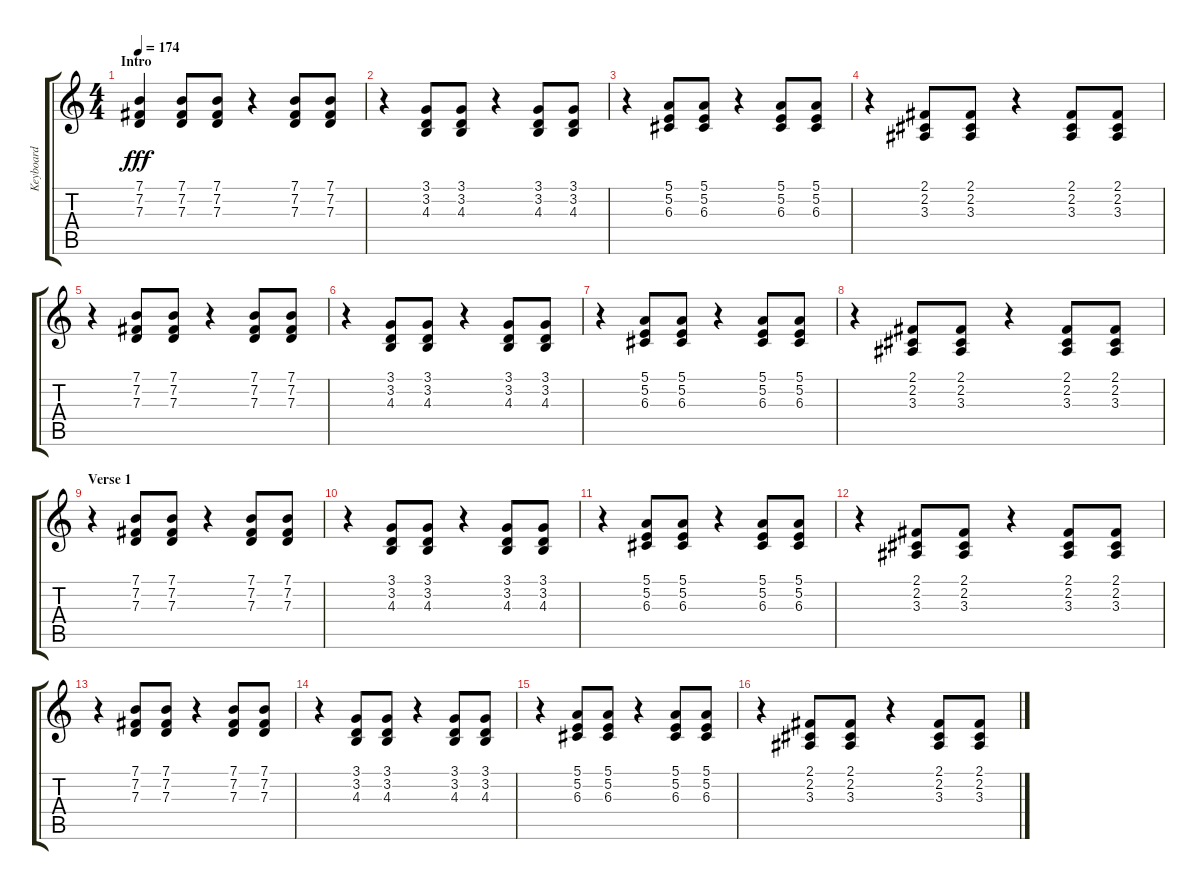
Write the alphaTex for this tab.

\track ("Keyboard" "Keyboard") {instrument accordion}
\staff {score tabs}
\tuning (E4 B3 G3 D3 A2 E2) {hide}
\ts (4 4)
\section ("" "Intro")
\tempo 174
\clef g2
\ks c
(7.1 7.2 7.3).4{dy fff instrument accordion} (7.1 7.2 7.3).8 (7.1 7.2 7.3).8 r.4 (7.1 7.2 7.3).8 (7.1 7.2 7.3).8 |
r.4 (3.1 3.2 4.3).8 (3.1 3.2 4.3).8 r.4 (3.1 3.2 4.3).8 (3.1 3.2 4.3).8 |
r.4 (5.1 5.2 6.3).8 (5.1 5.2 6.3).8 r.4 (5.1 5.2 6.3).8 (5.1 5.2 6.3).8 |
r.4 (2.1 2.2 3.3).8 (2.1 2.2 3.3).8 r.4 (2.1 2.2 3.3).8 (2.1 2.2 3.3).8 |
r.4 (7.1 7.2 7.3).8 (7.1 7.2 7.3).8 r.4 (7.1 7.2 7.3).8 (7.1 7.2 7.3).8 |
r.4 (3.1 3.2 4.3).8 (3.1 3.2 4.3).8 r.4 (3.1 3.2 4.3).8 (3.1 3.2 4.3).8 |
r.4 (5.1 5.2 6.3).8 (5.1 5.2 6.3).8 r.4 (5.1 5.2 6.3).8 (5.1 5.2 6.3).8 |
r.4 (2.1 2.2 3.3).8 (2.1 2.2 3.3).8 r.4 (2.1 2.2 3.3).8 (2.1 2.2 3.3).8 |
\section ("" "Verse 1")
r.4 (7.1 7.2 7.3).8 (7.1 7.2 7.3).8 r.4 (7.1 7.2 7.3).8 (7.1 7.2 7.3).8 |
r.4 (3.1 3.2 4.3).8 (3.1 3.2 4.3).8 r.4 (3.1 3.2 4.3).8 (3.1 3.2 4.3).8 |
r.4 (5.1 5.2 6.3).8 (5.1 5.2 6.3).8 r.4 (5.1 5.2 6.3).8 (5.1 5.2 6.3).8 |
r.4 (2.1 2.2 3.3).8 (2.1 2.2 3.3).8 r.4 (2.1 2.2 3.3).8 (2.1 2.2 3.3).8 |
r.4 (7.1 7.2 7.3).8 (7.1 7.2 7.3).8 r.4 (7.1 7.2 7.3).8 (7.1 7.2 7.3).8 |
r.4 (3.1 3.2 4.3).8 (3.1 3.2 4.3).8 r.4 (3.1 3.2 4.3).8 (3.1 3.2 4.3).8 |
r.4 (5.1 5.2 6.3).8 (5.1 5.2 6.3).8 r.4 (5.1 5.2 6.3).8 (5.1 5.2 6.3).8 |
r.4 (2.1 2.2 3.3).8 (2.1 2.2 3.3).8 r.4 (2.1 2.2 3.3).8 (2.1 2.2 3.3).8
